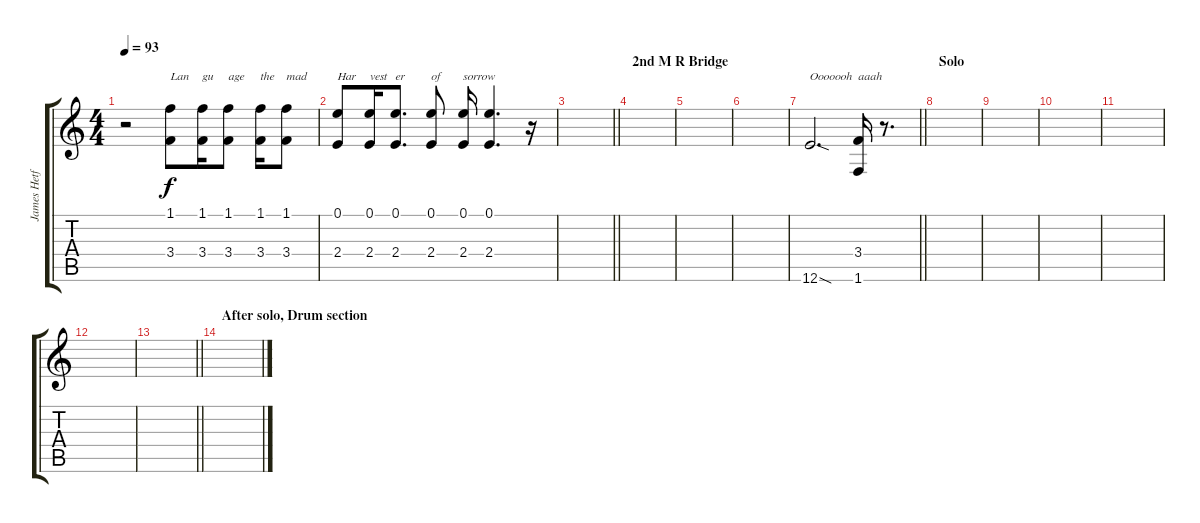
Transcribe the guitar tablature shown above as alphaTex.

\track ("James Hetfield Vocals" "James Hetf") {instrument overdrivenguitar}
\staff {score tabs}
\tuning (E4 B3 G3 D3 A2 E2) {hide}
\ts (4 4)
\tempo 93
\clef g2
\ks c
r.2{dy f} (1.1 3.4).8{txt "Lan"} (1.1 3.4).16{txt "gu"} (1.1 3.4).8{txt "age"} (1.1 3.4).16{txt "the"} (1.1 3.4).8{txt "mad"} |
(0.1 2.4).8{txt "Har"} (0.1 2.4).16{txt "vest"} (0.1 2.4).8{d txt "er"} (0.1 2.4).8{txt "of"} (0.1 2.4).16{txt "sorrow"} (0.1 2.4).4{d} r.16 |
\barLineRight lightlight
|
\section ("" "2nd M R Bridge ")
|
|
|
\barLineRight lightlight
12.6{sod}.2{d txt "Ooooooh"} (3.4 1.6).16{txt "aaah"} r.8{d} |
\section ("" "Solo")
|
|
|
|
|
\barLineRight lightlight
|
\section ("" "After solo, Drum section")
